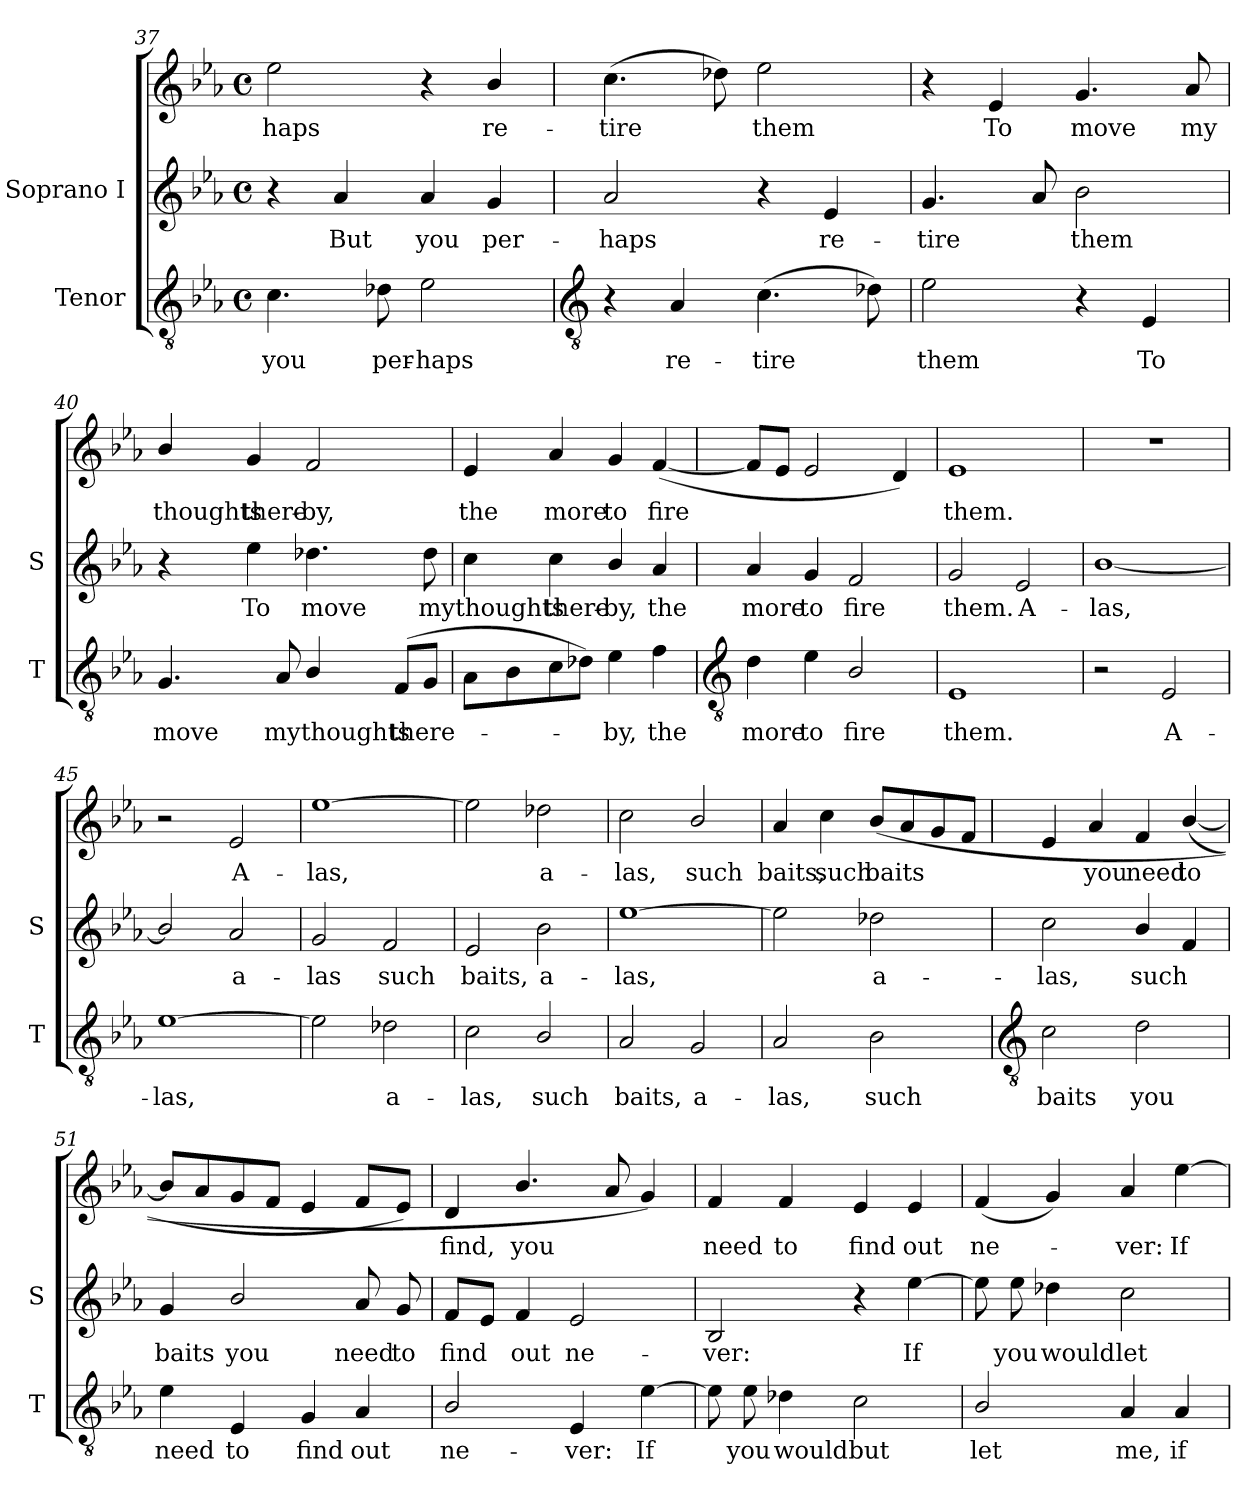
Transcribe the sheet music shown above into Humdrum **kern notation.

**kern	**text	**kern	**text	**kern	**text
*part2	*part2	*part1	*part1	*part1	*part1
*staff3	*staff3	*staff2	*staff2	*staff1	*staff1
*I"Tenor	*	*I"Soprano I	*	*	*
*I'T	*	*I'S	*	*	*
*clefGv2	*	*clefG2	*	*clefG2	*
*k[b-e-a-]	*	*k[b-e-a-]	*	*k[b-e-a-]	*
*E-:	*	*E-:	*	*E-:	*
*M4/4	*	*M4/4	*	*M4/4	*
*met(c)	*	*met(c)	*	*met(c)	*
=37	=37	=37	=37	=37	=37
!	!LO:LY:b	!	!	!	!LO:LY:b
4.c	you	4r	.	2ee-	haps
!	!	!	!LO:LY:b	!	!
.	.	4a-	-But	.	.
!	!LO:LY:b	!	!	!	!
8d-X	per-	.	.	.	.
!	!LO:LY:b	!	!LO:LY:b	!	!
2e-	-haps	4a-	you	4r	.
!	!	!	!LO:LY:b	!	!LO:LY:b
.	.	4g	per-	4b-/	re-
!!LO:LB:g=z
=38	=38	=38	=38	=38	=38
*clefGv2	*	*	*	*	*
!	!	!	!LO:LY:b	!	!LO:LY:b
4r	.	2a-	haps	(>4.cc	-tire
!	!LO:LY:b	!	!	!	!
4A-	re-	.	.	.	.
.	.	.	.	8dd-X)	.
!	!LO:LY:b	!	!	!	!LO:LY:b
(>4.c	-tire	4r	.	2ee-	them
!	!	!	!LO:LY:b	!	!
.	.	4e-	re-	.	.
8d-X)	.	.	.	.	.
=39	=39	=39	=39	=39	=39
!	!LO:LY:b	!	!LO:LY:b	!	!
2e-	them	4.g	tire	4r	.
!	!	!	!	!	!LO:LY:b
.	.	.	.	4e-	-To
.	.	8a-	.	.	.
!	!	!	!LO:LY:b	!	!LO:LY:b
4r	.	2b-	them	4.g	move
!	!LO:LY:b	!	!	!	!
4E-	To	.	.	.	.
!	!	!	!	!	!LO:LY:b
.	.	.	.	8a-	my
=40	=40	=40	=40	=40	=40
!	!LO:LY:b	!	!	!	!LO:LY:b
4.G	move	4r	.	4b-/	thoughts
!	!	!	!LO:LY:b	!	!LO:LY:b
.	.	4ee-	To	4g	there-
!	!LO:LY:b	!	!	!	!
8A-	my	.	.	.	.
!	!LO:LY:b	!	!LO:LY:b	!	!LO:LY:b
4B-/	thoughts	4.dd-X	move	2f	-by,
!	!LO:LY:b	!	!	!	!
(>8FL	there-	.	.	.	.
!	!	!	!LO:LY:b	!	!
8GJ	.	8dd-	my	.	.
=41	=41	=41	=41	=41	=41
!	!	!	!LO:LY:b	!	!LO:LY:b
8A-L	.	4cc	thoughts	4e-	the
8B-	.	.	.	.	.
!	!	!	!LO:LY:b	!	!LO:LY:b
8c	.	4cc	there-	4a-	more
8d-XJ)	.	.	.	.	.
!	!LO:LY:b	!	!LO:LY:b	!	!LO:LY:b
4e-	by,	4b-/	-by,	4g	to
!	!LO:LY:b	!	!LO:LY:b	!	!LO:LY:b
4f	the	4a-	the	(<[4f	fire
!!LO:LB:g=z
=42	=42	=42	=42	=42	=42
*clefGv2	*	*	*	*	*
!	!LO:LY:b	!	!LO:LY:b	!	!
4d	more	4a-	more	8fL]	.
.	.	.	.	8e-J	.
!	!LO:LY:b	!	!LO:LY:b	!	!
4e-	to	4g	to	2e-	.
!	!LO:LY:b	!	!LO:LY:b	!	!
2B-/	fire	2f	fire	.	.
.	.	.	.	4d)	.
=43	=43	=43	=43	=43	=43
!	!LO:LY:b	!	!LO:LY:b	!	!LO:LY:b
1E-	them.	2g	them.	1e-	them.
!	!	!	!LO:LY:b	!	!
.	.	2e-	A-	.	.
=44	=44	=44	=44	=44	=44
!	!	!	!LO:LY:b	!	!
2r	.	[1b-/	-las,	1r	.
!	!LO:LY:b	!	!	!	!
2E-	A-	.	.	.	.
=45	=45	=45	=45	=45	=45
!	!LO:LY:b	!	!	!	!
[1e-	-las,	2b-/]	.	2r	.
!	!	!	!LO:LY:b	!	!LO:LY:b
.	.	2a-	-a-	2e-	A-
=46	=46	=46	=46	=46	=46
!	!	!	!LO:LY:b	!	!LO:LY:b
2e-]	.	2g	las	[1ee-	-las,
!	!LO:LY:b	!	!LO:LY:b	!	!
2d-X	a-	2f	such	.	.
=47	=47	=47	=47	=47	=47
!	!LO:LY:b	!	!LO:LY:b	!	!
2c	-las,	2e-	-baits,	2ee-]	.
!	!LO:LY:b	!	!LO:LY:b	!	!LO:LY:b
2B-/	such	2b-	a-	2dd-X	a-
=48	=48	=48	=48	=48	=48
!	!LO:LY:b	!	!LO:LY:b	!	!LO:LY:b
2A-	baits,	[1ee-	las,	2cc	-las,
!	!LO:LY:b	!	!	!	!LO:LY:b
2G	a-	.	.	2b-/	such
=49	=49	=49	=49	=49	=49
!	!LO:LY:b	!	!	!	!LO:LY:b
2A-	-las,	2ee-]	.	4a-	baits,
!	!	!	!	!	!LO:LY:b
.	.	.	.	4cc	such
!	!LO:LY:b	!	!LO:LY:b	!	!LO:LY:b
2B-	such	2dd-X	a-	(<8b-L	baits
.	.	.	.	8a-	.
.	.	.	.	8g	.
.	.	.	.	8fJ	.
!!LO:LB:g=z
=50	=50	=50	=50	=50	=50
*clefGv2	*	*	*	*	*
!	!LO:LY:b	!	!LO:LY:b	!	!
2c	baits	2cc	las,	4e-	.
!	!	!	!	!	!LO:LY:b
.	.	.	.	4a-	-you
!	!LO:LY:b	!	!LO:LY:b	!	!LO:LY:b
2d	you	4b-/	such	4f	need
!	!	!	!	!	!LO:LY:b
.	.	4f	.	(<[4b-/	to
=51	=51	=51	=51	=51	=51
!	!LO:LY:b	!	!LO:LY:b	!	!
4e-	need	4g	baits	8b-L]	.
.	.	.	.	8a-	.
!	!LO:LY:b	!	!LO:LY:b	!	!
4E-	to	2b-/	you	8g	.
.	.	.	.	8fJ	.
!	!LO:LY:b	!	!	!	!
4G	find	.	.	4e-	.
!	!LO:LY:b	!	!LO:LY:b	!	!
4A-	out	8a-	need	8fL	.
!	!	!	!LO:LY:b	!	!
.	.	8g	to	8e-J)	.
=52	=52	=52	=52	=52	=52
!	!LO:LY:b	!	!LO:LY:b	!	!LO:LY:b
2B-/	ne-	8fL	find	4d	find,
.	.	8e-J	.	.	.
!	!	!	!LO:LY:b	!	!LO:LY:b
.	.	4f	out	4.b-/	you
!	!LO:LY:b	!	!LO:LY:b	!	!
4E-	-ver:	2e-	ne-	.	.
.	.	.	.	8a-	.
!	!LO:LY:b	!	!	!	!
[4e-	If	.	.	4g)	.
=53	=53	=53	=53	=53	=53
!	!	!	!LO:LY:b	!	!LO:LY:b
8e-]	.	2B-	ver:	4f	-need
!	!LO:LY:b	!	!	!	!
8e-	you	.	.	.	.
!	!LO:LY:b	!	!	!	!LO:LY:b
4d-X	would	.	.	4f	to
!	!LO:LY:b	!	!	!	!LO:LY:b
2c	but	4r	.	4e-	find
!	!	!	!LO:LY:b	!	!LO:LY:b
.	.	[4ee-	If	4e-	out
=54	=54	=54	=54	=54	=54
!	!LO:LY:b	!	!	!	!LO:LY:b
2B-/	let	8ee-]	.	(<4f	ne-
!	!	!	!LO:LY:b	!	!
.	.	8ee-	you	.	.
!	!	!	!LO:LY:b	!	!
.	.	4dd-X	would	4g)	.
!	!LO:LY:b	!	!LO:LY:b	!	!LO:LY:b
4A-	me,	2cc	let	4a-	ver:
!	!LO:LY:b	!	!	!	!LO:LY:b
4A-	if	.	.	[4ee-	If
=	=	=	=	=	=
*-	*-	*-	*-	*-	*-
